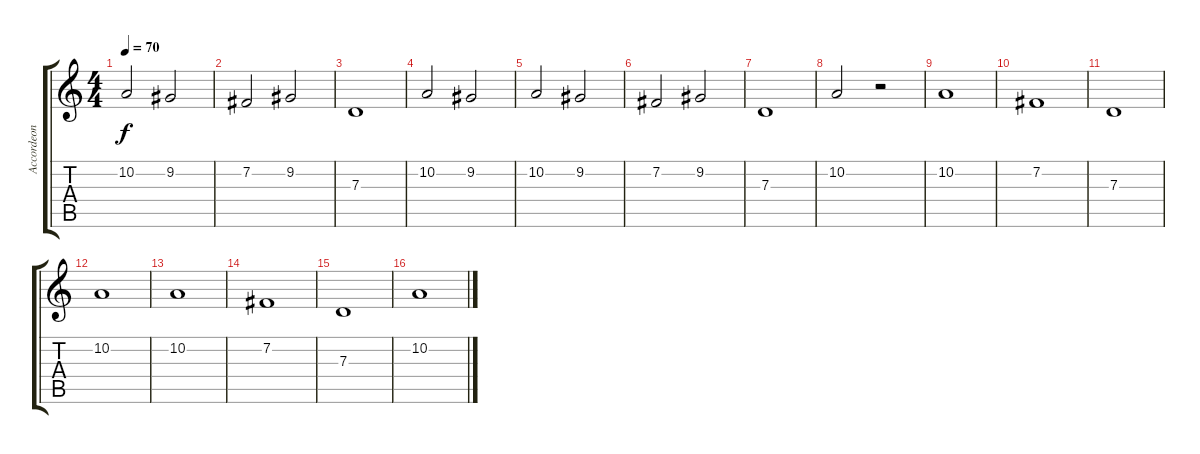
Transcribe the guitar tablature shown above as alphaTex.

\track ("Accordeon" "Accordeon") {instrument accordion}
\staff {score tabs}
\tuning (E4 B3 G3 D3 A2 E2) {hide}
\ts (4 4)
\tempo 70
\clef g2
\ks c
10.2.2{dy f} 9.2.2 |
7.2.2 9.2.2 |
7.3.1 |
10.2.2 9.2.2 |
10.2.2 9.2.2 |
7.2.2 9.2.2 |
7.3.1 |
10.2.2 r.2 |
10.2.1 |
7.2.1 |
7.3.1 |
10.2.1 |
10.2.1 |
7.2.1 |
7.3.1 |
10.2.1
